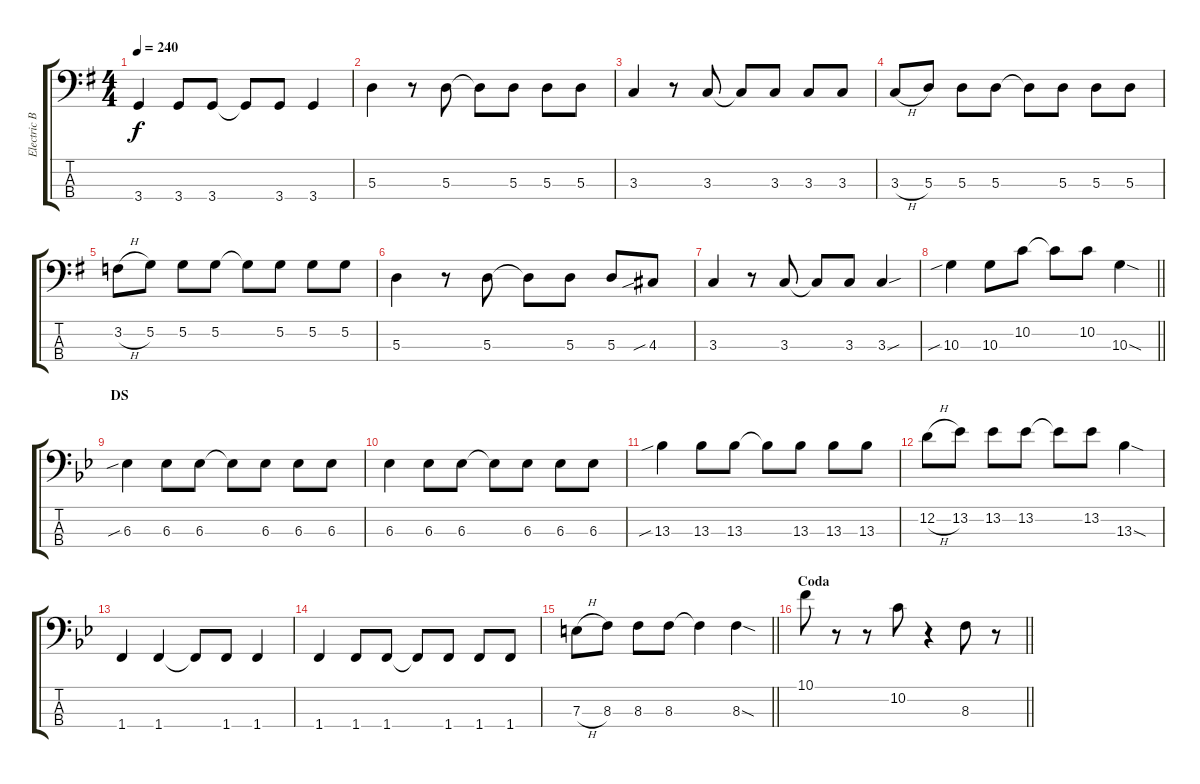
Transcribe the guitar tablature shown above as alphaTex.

\track ("Electric Bass" "Electric B") {instrument electricbassfinger}
\staff {score tabs}
\tuning (G2 D2 A1 E1) {hide}
\ts (4 4)
\tempo 240
\clef f4
\ks g
3.4.4{dy f} 3.4.8 3.4.8 3.4{t}.8 3.4.8 3.4.4 |
5.3.4 r.8 5.3.8 5.3{t}.8 5.3.8 5.3.8 5.3.8 |
3.3.4 r.8 3.3.8 3.3{t}.8 3.3.8 3.3.8 3.3.8 |
3.3{h}.8 5.3.8 5.3.8 5.3.8 5.3{t}.8 5.3.8 5.3.8 5.3.8 |
3.2{h}.8 5.2.8 5.2.8 5.2.8 5.2{t}.8 5.2.8 5.2.8 5.2.8 |
5.3.4 r.8 5.3.8 5.3{t}.8 5.3.8 5.3.8 4.3{sib}.8 |
3.3.4 r.8 3.3.8 3.3{t}.8 3.3.8 3.3{sou}.4 |
\barLineRight lightlight
10.3{sib}.4 10.3.8 10.2.8 10.2{t}.8 10.2.8 10.3{sod}.4 |
\section ("" "DS")
\ks bb
6.3{sib}.4 6.3.8 6.3.8 6.3{t}.8 6.3.8 6.3.8 6.3.8 |
6.3.4 6.3.8 6.3.8 6.3{t}.8 6.3.8 6.3.8 6.3.8 |
13.3{sib}.4 13.3.8 13.3.8 13.3{t}.8 13.3.8 13.3.8 13.3.8 |
12.2{h}.8 13.2.8 13.2.8 13.2.8 13.2{t}.8 13.2.8 13.3{sod}.4 |
1.4.4 1.4.4 1.4{t}.8 1.4.8 1.4.4 |
1.4.4 1.4.8 1.4.8 1.4{t}.8 1.4.8 1.4.8 1.4.8 |
\barLineRight lightlight
7.3{h}.8 8.3.8 8.3.8 8.3.8 8.3{t}.4 8.3{sod}.4 |
\section ("" "Coda")
\barLineRight lightlight
10.1.8 r.8 r.8 10.2.8 r.4 8.3.8 r.8
